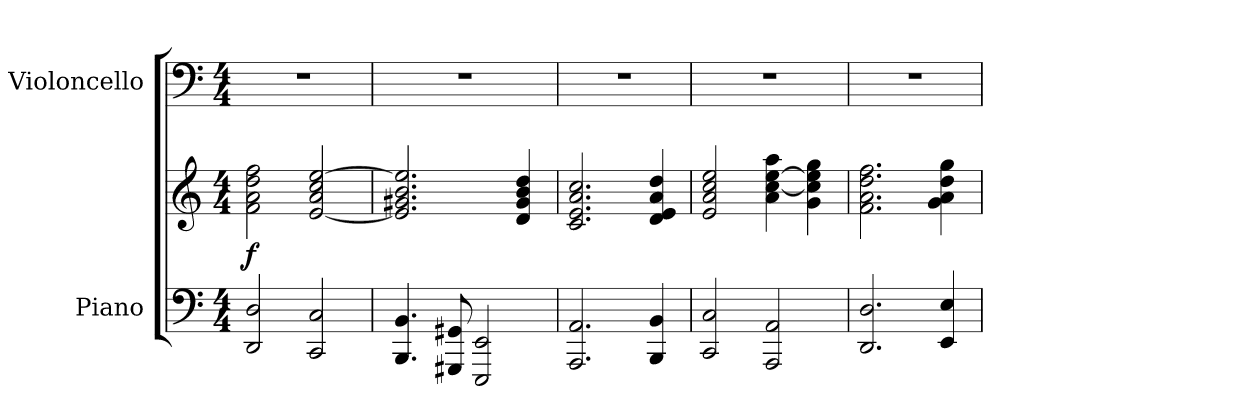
**kern	**kern	**dynam	**kern
*part2	*part2	*part2	*part1
*staff3	*staff2	*staff2/3	*staff1
*I"Piano	*	*	*I"Violoncello
*I'Pno	*	*	*I'Vc
*clefF4	*clefG2	*	*clefF4
*k[]	*k[]	*	*k[]
*M4/4	*M4/4	*	*M4/4
*MM96	*MM96	*	*MM96
=1	=1	=1	=1
!	!	!LO:DY:b	!
2DD/ 2D/	2f\ 2a\ 2dd\ 2ff\	f	1r
2CC/ 2C/	[2e/ 2a/ 2cc/ [2ee/	.	.
=2	=2	=2	=2
4.BBB/ 4.BB/	2.e/] 2.g#X/ 2.b/ 2.ee/]	.	1r
8GGG#X/ 8GG#X/	.	.	.
2EEE/ 2EE/	.	.	.
.	4d/ 4g#/ 4b/ 4dd/	.	.
=3	=3	=3	=3
2.AAA/ 2.AA/	2.c/ 2.e/ 2.a/ 2.cc/	.	1r
4BBB/ 4BB/	4d/ 4e/ 4a/ 4dd/	.	.
=4	=4	=4	=4
2CC/ 2C/	2e/ 2a/ 2cc/ 2ee/	.	1r
2AAA/ 2AA/	4a\ [4cc\ [4ee\ 4aa\	.	.
.	4g\ 4cc\] 4ee\] 4gg\	.	.
=5	=5	=5	=5
2.DD/ 2.D/	2.f\ 2.a\ 2.dd\ 2.ff\	.	1r
4EE/ 4E/	4g\ 4a\ 4dd\ 4gg\	.	.
=	=	=	=
*-	*-	*-	*-
